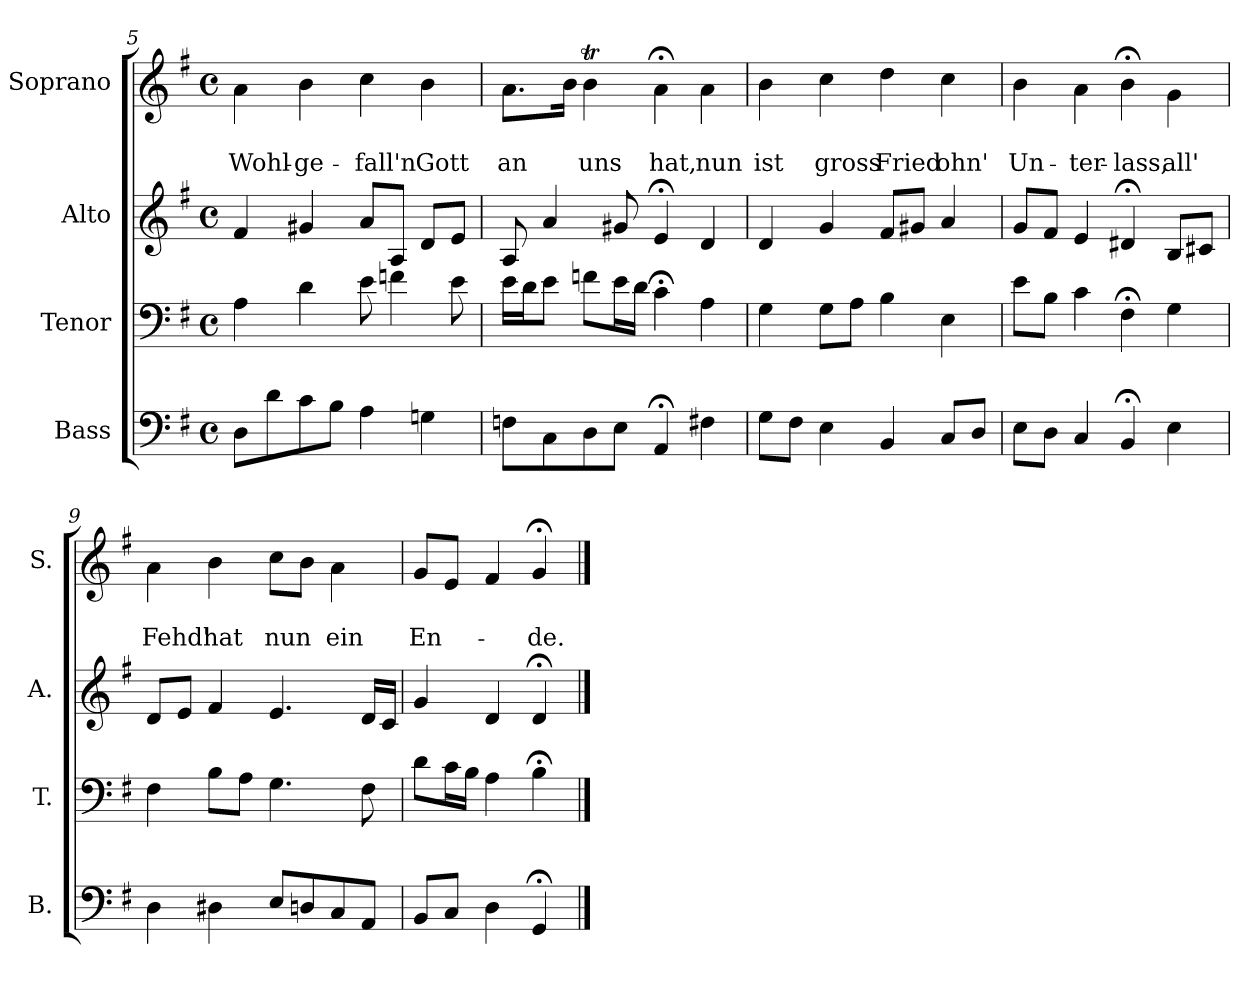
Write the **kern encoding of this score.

**kern	**kern	**kern	**kern	**text	**text
*part4	*part3	*part2	*part1	*part1	*part1
*staff4	*staff3	*staff2	*staff1	*staff1	*staff1
*I"Bass	*I"Tenor	*I"Alto	*I"Soprano	*	*
*I'B.	*I'T.	*I'A.	*I'S.	*	*
*clefF4	*clefF4	*clefG2	*clefG2	*	*
*k[f#]	*k[f#]	*k[f#]	*k[f#]	*	*
*G:	*G:	*G:	*G:	*	*
*M4/4	*M4/4	*M4/4	*M4/4	*	*
*met(c)	*met(c)	*met(c)	*met(c)	*	*
=5	=5	=5	=5	=5	=5
8D\L	4A\	4f#/	4a\	.	Wohl-
8d\	.	.	.	.	.
8c\	4d\	4g#X/	4b\	.	-ge-
8B\J	.	.	.	.	.
4A\	8e\	8a/L	4cc\	.	-fall'n
.	4fn\	8A/J	.	.	.
4Gn\	.	8d/L	4b\	.	Gott
.	8e\	8e/J	.	.	.
=6	=6	=6	=6	=6	=6
8Fn\L	16e\LL	8A/	8.a\L	.	an
.	16d\J	.	.	.	.
8C\	8e\J	4a/	.	.	.
.	.	.	16b\Jk	.	.
8D\	8fn\L	.	4bt\	.	uns
8E\J	16e\L	8g#X/	.	.	.
.	16d\JJ	.	.	.	.
4AA;</	4c;<\	4e;</	4a;<\	.	hat,
4F#X\	4A\	4d/	4a\	.	nun
=7	=7	=7	=7	=7	=7
8G\L	4G\	4d/	4b\	.	ist
8F#\J	.	.	.	.	.
4E\	8G\L	4g/	4cc\	.	gross
.	8A\J	.	.	.	.
4BB/	4B\	8f#/L	4dd\	.	Fried
.	.	8g#X/J	.	.	.
8C/L	4E\	4a/	4cc\	.	ohn'
8D/J	.	.	.	.	.
!!LO:PB:g=z
=8	=8	=8	=8	=8	=8
8E\L	8e\L	8g/L	4b\	.	Un-
8D\J	8B\J	8f#/J	.	.	.
4C/	4c\	4e/	4a\	.	-ter-
4BB;</	4F#;<\	4d#X;</	4b;<\	.	-lass,
4E\	4G\	8B/L	4g\	.	all'
.	.	8c#X/J	.	.	.
=9	=9	=9	=9	=9	=9
4D\	4F#\	8d/L	4a\	.	Fehd'
.	.	8e/J	.	.	.
4D#X\	8B\L	4f#/	4b\	.	hat
.	8A\J	.	.	.	.
8E/L	4.G\	4.e/	8cc\L	.	nun
8Dn/	.	.	8b\J	.	.
8C/	.	.	4a\	.	ein
8AA/J	8F#\	16d/LL	.	.	.
.	.	16c/JJ	.	.	.
=10	=10	=10	=10	=10	=10
8BB/L	8d\L	4g/	8g/L	.	En-
8C/J	16c\L	.	8e/J	.	.
.	16B\JJ	.	.	.	.
4D\	4A\	4d/	4f#/	.	.
4GG;</	4B;<\	4d;</	4g;</	.	-de.
==	==	==	==	==	==
*-	*-	*-	*-	*-	*-
